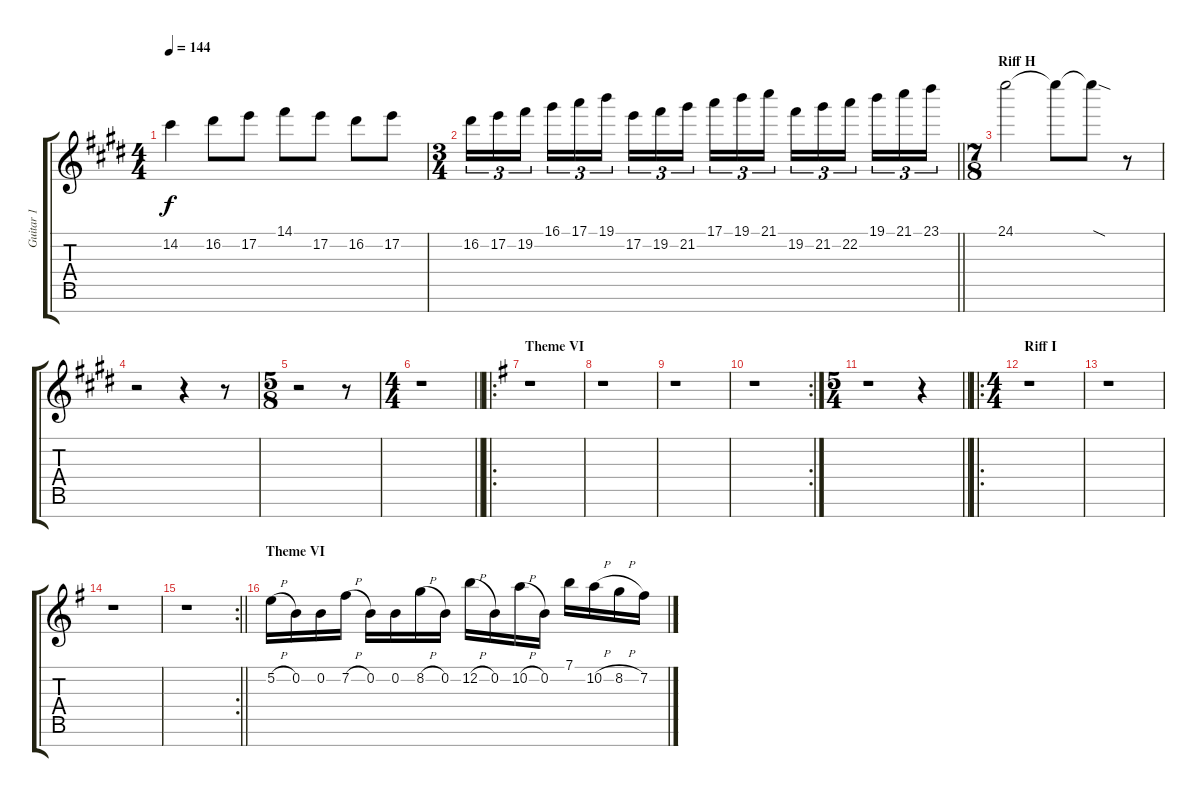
\track ("Guitar 1" "Guitar 1") {instrument overdrivenguitar}
\staff {score tabs}
\tuning (E4 B3 G3 D3 A2 E2 B1) {hide}
\ts (4 4)
\tempo 144
\clef g2
\ks c#minor
14.2.4{dy f} 16.2.8 17.2.8 14.1.8 17.2.8 16.2.8 17.2.8 |
\ts (3 4)
\barLineRight lightlight
16.2.16{tu (3 2)} 17.2.16{tu (3 2)} 19.2.16{tu (3 2)} 16.1.16{tu (3 2)} 17.1.16{tu (3 2)} 19.1.16{tu (3 2)} 17.2.16{tu (3 2)} 19.2.16{tu (3 2)} 21.2.16{tu (3 2)} 17.1.16{tu (3 2)} 19.1.16{tu (3 2)} 21.1.16{tu (3 2)} 19.2.16{tu (3 2)} 21.2.16{tu (3 2)} 22.2.16{tu (3 2)} 19.1.16{tu (3 2)} 21.1.16{tu (3 2)} 23.1.16{tu (3 2)} |
\ts (7 8)
\section ("" "Riff H")
24.1.2 24.1{t}.8 24.1{sod t}.8 r.8 |
r.2 r.4 r.8 |
\ts (5 8)
r.2 r.8 |
\ts (4 4)
\barLineRight lightlight
r.1 |
\ro
\section ("" "Theme VI")
\ks eminor
r.1 |
r.1 |
r.1 |
\rc 2
r.1 |
\ts (5 4)
\barLineRight lightlight
r.1 r.4 |
\ro
\ts (4 4)
\section ("" "Riff I")
r.1 |
r.1 |
r.1 |
\rc 2
\barLineRight lightlight
r.1 |
\section ("" "Theme VI")
5.2{h}.16 0.2.16 0.2.16 7.2{h}.16 0.2.16 0.2.16 8.2{h}.16 0.2.16 12.2{h}.16 0.2.16 10.2{h}.16 0.2.16 7.1.16 10.2{h}.16 8.2{h}.16 7.2.16
